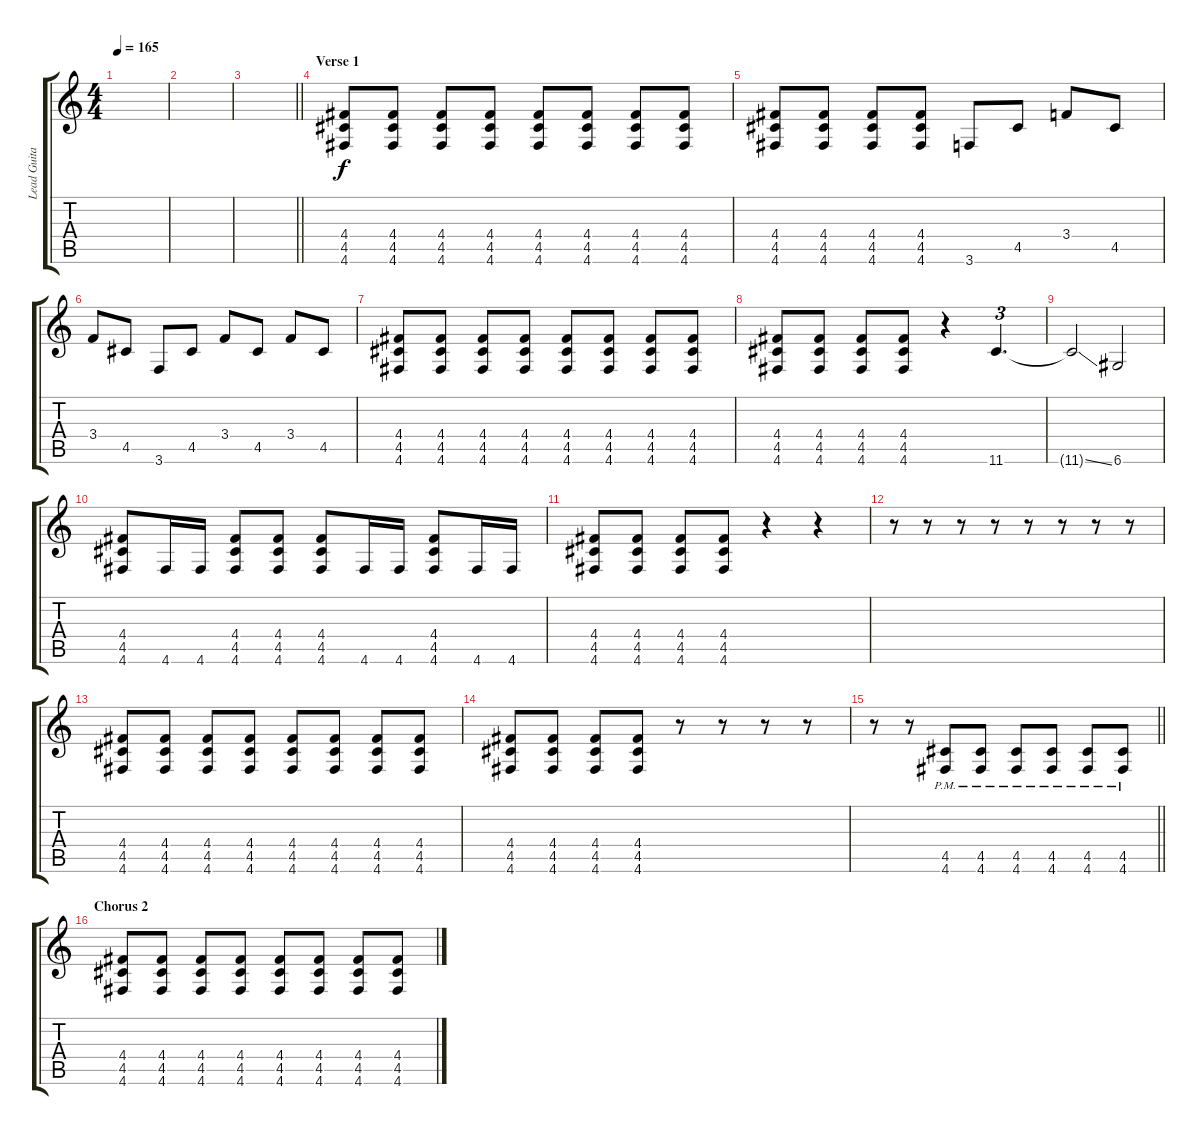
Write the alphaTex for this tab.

\track ("Lead Guitar 1" "Lead Guita") {instrument overdrivenguitar}
\staff {score tabs}
\tuning (E4 B3 G3 D3 A2 D2) {hide}
\ts (4 4)
\tempo 165
\clef g2
\ks c
|
|
\barLineRight lightlight
|
\section ("" "Verse 1")
(4.4 4.5 4.6).8 (4.4 4.5 4.6).8 (4.4 4.5 4.6).8 (4.4 4.5 4.6).8 (4.4 4.5 4.6).8 (4.4 4.5 4.6).8 (4.4 4.5 4.6).8 (4.4 4.5 4.6).8 |
(4.4 4.5 4.6).8 (4.4 4.5 4.6).8 (4.4 4.5 4.6).8 (4.4 4.5 4.6).8 3.6.8 4.5.8{instrument distortionguitar} 3.4.8 4.5.8 |
3.4.8 4.5.8 3.6.8 4.5.8 3.4.8 4.5.8 3.4.8 4.5.8 |
(4.4 4.5 4.6).8{instrument overdrivenguitar} (4.4 4.5 4.6).8 (4.4 4.5 4.6).8 (4.4 4.5 4.6).8 (4.4 4.5 4.6).8 (4.4 4.5 4.6).8 (4.4 4.5 4.6).8 (4.4 4.5 4.6).8 |
(4.4 4.5 4.6).8 (4.4 4.5 4.6).8 (4.4 4.5 4.6).8 (4.4 4.5 4.6).8 r.4 11.6.4{d tu (3 2)} |
11.6{ss t}.2 6.6.2 |
(4.4 4.5 4.6).8 4.6.16 4.6.16 (4.4 4.5 4.6).8 (4.4 4.5 4.6).8 (4.4 4.5 4.6).8 4.6.16 4.6.16 (4.4 4.5 4.6).8 4.6.16 4.6.16 |
(4.4 4.5 4.6).8 (4.4 4.5 4.6).8 (4.4 4.5 4.6).8 (4.4 4.5 4.6).8 r.4 r.4 |
r.8 r.8 r.8 r.8 r.8 r.8 r.8 r.8 |
(4.4 4.5 4.6).8 (4.4 4.5 4.6).8 (4.4 4.5 4.6).8 (4.4 4.5 4.6).8 (4.4 4.5 4.6).8 (4.4 4.5 4.6).8 (4.4 4.5 4.6).8 (4.4 4.5 4.6).8 |
(4.4 4.5 4.6).8 (4.4 4.5 4.6).8 (4.4 4.5 4.6).8 (4.4 4.5 4.6).8 r.8 r.8 r.8 r.8 |
\barLineRight lightlight
r.8 r.8 (4.5{pm} 4.6{pm}).8 (4.5{pm} 4.6{pm}).8 (4.5{pm} 4.6{pm}).8 (4.5{pm} 4.6{pm}).8 (4.5{pm} 4.6{pm}).8 (4.5{pm} 4.6{pm}).8 |
\section ("" "Chorus 2")
(4.4 4.5 4.6).8{instrument overdrivenguitar} (4.4 4.5 4.6).8 (4.4 4.5 4.6).8 (4.4 4.5 4.6).8 (4.4 4.5 4.6).8 (4.4 4.5 4.6).8 (4.4 4.5 4.6).8 (4.4 4.5 4.6).8
